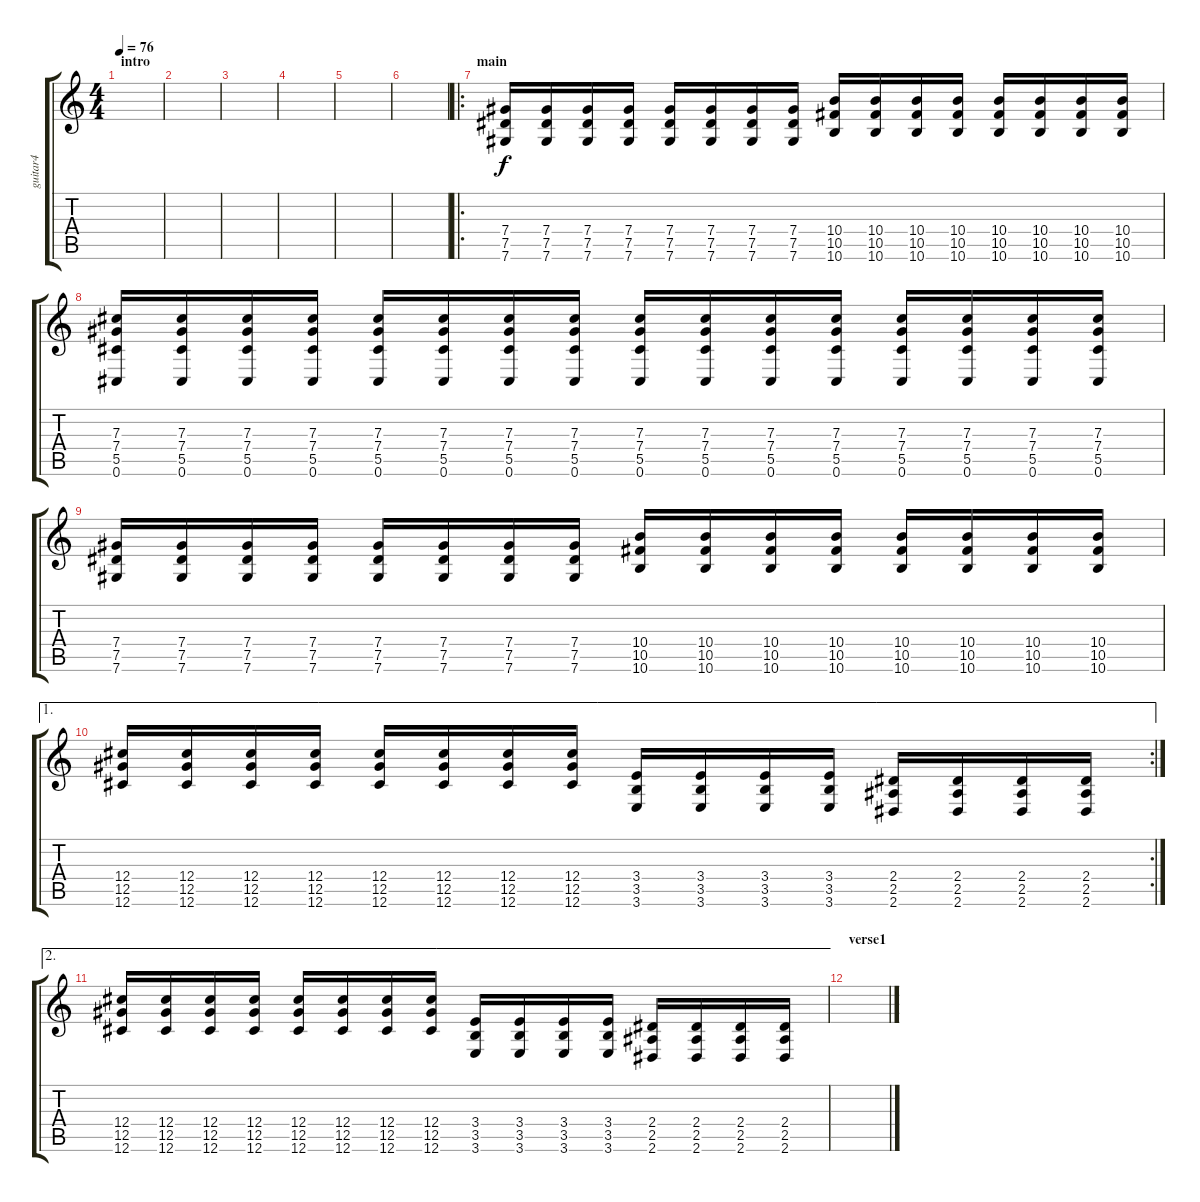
\track ("guitar4" "guitar4") {instrument distortionguitar}
\staff {score tabs}
\tuning (Eb4 Bb3 Gb3 Db3 Ab2 Db2) {hide}
\ts (4 4)
\section ("" "intro")
\tempo 76
\clef g2
\ks c
|
|
|
|
|
|
\ro
\section ("" "main")
(7.4 7.5 7.6).16 (7.4 7.5 7.6).16 (7.4 7.5 7.6).16 (7.4 7.5 7.6).16 (7.4 7.5 7.6).16 (7.4 7.5 7.6).16 (7.4 7.5 7.6).16 (7.4 7.5 7.6).16 (10.4 10.5 10.6).16 (10.4 10.5 10.6).16 (10.4 10.5 10.6).16 (10.4 10.5 10.6).16 (10.4 10.5 10.6).16 (10.4 10.5 10.6).16 (10.4 10.5 10.6).16 (10.4 10.5 10.6).16 |
(7.3 7.4 5.5 0.6).16 (7.3 7.4 5.5 0.6).16 (7.3 7.4 5.5 0.6).16 (7.3 7.4 5.5 0.6).16 (7.3 7.4 5.5 0.6).16 (7.3 7.4 5.5 0.6).16 (7.3 7.4 5.5 0.6).16 (7.3 7.4 5.5 0.6).16 (7.3 7.4 5.5 0.6).16 (7.3 7.4 5.5 0.6).16 (7.3 7.4 5.5 0.6).16 (7.3 7.4 5.5 0.6).16 (7.3 7.4 5.5 0.6).16 (7.3 7.4 5.5 0.6).16 (7.3 7.4 5.5 0.6).16 (7.3 7.4 5.5 0.6).16 |
(7.4 7.5 7.6).16 (7.4 7.5 7.6).16 (7.4 7.5 7.6).16 (7.4 7.5 7.6).16 (7.4 7.5 7.6).16 (7.4 7.5 7.6).16 (7.4 7.5 7.6).16 (7.4 7.5 7.6).16 (10.4 10.5 10.6).16 (10.4 10.5 10.6).16 (10.4 10.5 10.6).16 (10.4 10.5 10.6).16 (10.4 10.5 10.6).16 (10.4 10.5 10.6).16 (10.4 10.5 10.6).16 (10.4 10.5 10.6).16 |
\ae 1
\rc 2
(12.4 12.5 12.6).16 (12.4 12.5 12.6).16 (12.4 12.5 12.6).16 (12.4 12.5 12.6).16 (12.4 12.5 12.6).16 (12.4 12.5 12.6).16 (12.4 12.5 12.6).16 (12.4 12.5 12.6).16 (3.4 3.5 3.6).16 (3.4 3.5 3.6).16 (3.4 3.5 3.6).16 (3.4 3.5 3.6).16 (2.4 2.5 2.6).16 (2.4 2.5 2.6).16 (2.4 2.5 2.6).16 (2.4 2.5 2.6).16 |
\ae 2
(12.4 12.5 12.6).16 (12.4 12.5 12.6).16 (12.4 12.5 12.6).16 (12.4 12.5 12.6).16 (12.4 12.5 12.6).16 (12.4 12.5 12.6).16 (12.4 12.5 12.6).16 (12.4 12.5 12.6).16 (3.4 3.5 3.6).16 (3.4 3.5 3.6).16 (3.4 3.5 3.6).16 (3.4 3.5 3.6).16 (2.4 2.5 2.6).16 (2.4 2.5 2.6).16 (2.4 2.5 2.6).16 (2.4 2.5 2.6).16 |
\section ("" "verse1")
